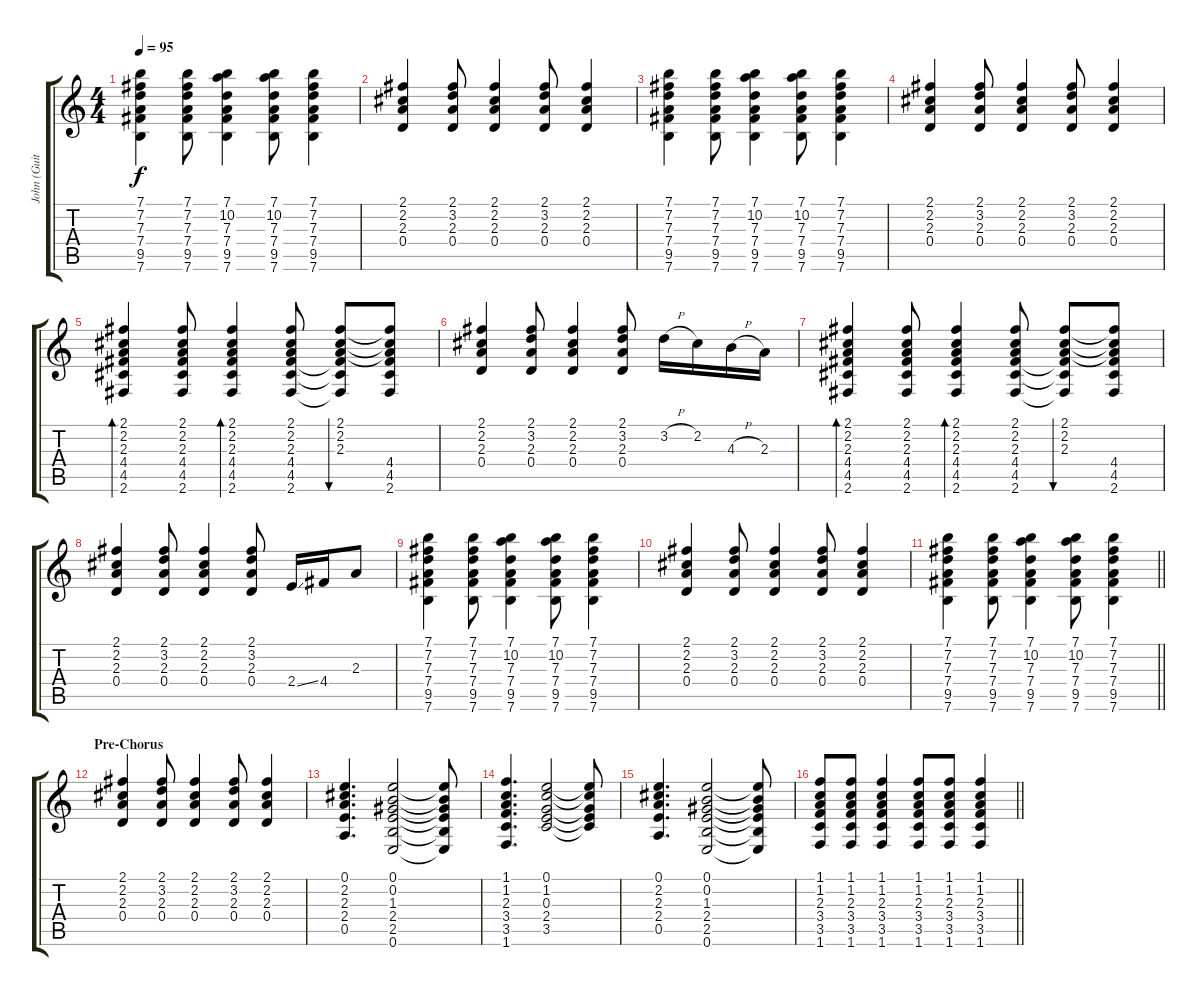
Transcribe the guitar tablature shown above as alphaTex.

\track ("John (Guitar)" "John (Guit") {instrument electricguitarclean}
\staff {score tabs}
\tuning (E4 B3 G3 D3 A2 E2) {hide}
\ts (4 4)
\tempo 95
\clef g2
\ks c
(7.1 7.2 7.3 7.4 9.5 7.6).4{dy f} (7.1 7.2 7.3 7.4 9.5 7.6).8 (7.1 10.2 7.3 7.4 9.5 7.6).4 (7.1 10.2 7.3 7.4 9.5 7.6).8 (7.1 7.2 7.3 7.4 9.5 7.6).4 |
(2.1 2.2 2.3 0.4).4 (2.1 3.2 2.3 0.4).8 (2.1 2.2 2.3 0.4).4 (2.1 3.2 2.3 0.4).8 (2.1 2.2 2.3 0.4).4 |
(7.1 7.2 7.3 7.4 9.5 7.6).4 (7.1 7.2 7.3 7.4 9.5 7.6).8 (7.1 10.2 7.3 7.4 9.5 7.6).4 (7.1 10.2 7.3 7.4 9.5 7.6).8 (7.1 7.2 7.3 7.4 9.5 7.6).4 |
(2.1 2.2 2.3 0.4).4 (2.1 3.2 2.3 0.4).8 (2.1 2.2 2.3 0.4).4 (2.1 3.2 2.3 0.4).8 (2.1 2.2 2.3 0.4).4 |
(2.1 2.2 2.3 4.4 4.5 2.6).4{bd 60} (2.1 2.2 2.3 4.4 4.5 2.6).8 (2.1 2.2 2.3 4.4 4.5 2.6).4{bd 60} (2.1 2.2 2.3 4.4 4.5 2.6).8 (2.1 2.2 2.3 4.4{t} 4.5{t} 2.6{t}).8{bu 120} (2.1{t} 2.2{t} 2.3{t} 4.4 4.5 2.6).8 |
(2.1 2.2 2.3 0.4).4 (2.1 3.2 2.3 0.4).8 (2.1 2.2 2.3 0.4).4 (2.1 3.2 2.3 0.4).8 3.2{h}.16 2.2.16 4.3{h}.16 2.3.16 |
(2.1 2.2 2.3 4.4 4.5 2.6).4{bd 60} (2.1 2.2 2.3 4.4 4.5 2.6).8 (2.1 2.2 2.3 4.4 4.5 2.6).4{bd 60} (2.1 2.2 2.3 4.4 4.5 2.6).8 (2.1 2.2 2.3 4.4{t} 4.5{t} 2.6{t}).8{bu 120} (2.1{t} 2.2{t} 2.3{t} 4.4 4.5 2.6).8 |
(2.1 2.2 2.3 0.4).4 (2.1 3.2 2.3 0.4).8 (2.1 2.2 2.3 0.4).4 (2.1 3.2 2.3 0.4).8 2.4{ss}.16 4.4.16 2.3.8 |
(7.1 7.2 7.3 7.4 9.5 7.6).4 (7.1 7.2 7.3 7.4 9.5 7.6).8 (7.1 10.2 7.3 7.4 9.5 7.6).4 (7.1 10.2 7.3 7.4 9.5 7.6).8 (7.1 7.2 7.3 7.4 9.5 7.6).4 |
(2.1 2.2 2.3 0.4).4 (2.1 3.2 2.3 0.4).8 (2.1 2.2 2.3 0.4).4 (2.1 3.2 2.3 0.4).8 (2.1 2.2 2.3 0.4).4 |
\barLineRight lightlight
(7.1 7.2 7.3 7.4 9.5 7.6).4 (7.1 7.2 7.3 7.4 9.5 7.6).8 (7.1 10.2 7.3 7.4 9.5 7.6).4 (7.1 10.2 7.3 7.4 9.5 7.6).8 (7.1 7.2 7.3 7.4 9.5 7.6).4 |
\section ("" "Pre-Chorus")
(2.1 2.2 2.3 0.4).4 (2.1 3.2 2.3 0.4).8 (2.1 2.2 2.3 0.4).4 (2.1 3.2 2.3 0.4).8 (2.1 2.2 2.3 0.4).4 |
(0.1 2.2 2.3 2.4 0.5).4{d} (0.1 0.2 1.3 2.4 2.5 0.6).2 (0.1{t} 0.2{t} 1.3{t} 2.4{t} 2.5{t} 0.6{t}).8 |
(1.1 1.2 2.3 3.4 3.5 1.6).4{d} (0.1 1.2 0.3 2.4 3.5).2 (0.1{t} 1.2{t} 0.3{t} 2.4{t} 3.5{t}).8 |
(0.1 2.2 2.3 2.4 0.5).4{d} (0.1 0.2 1.3 2.4 2.5 0.6).2 (0.1{t} 0.2{t} 1.3{t} 2.4{t} 2.5{t} 0.6{t}).8 |
\barLineRight lightlight
(1.1 1.2 2.3 3.4 3.5 1.6).8 (1.1 1.2 2.3 3.4 3.5 1.6).8 (1.1 1.2 2.3 3.4 3.5 1.6).4 (1.1 1.2 2.3 3.4 3.5 1.6).8 (1.1 1.2 2.3 3.4 3.5 1.6).8 (1.1 1.2 2.3 3.4 3.5 1.6).4
